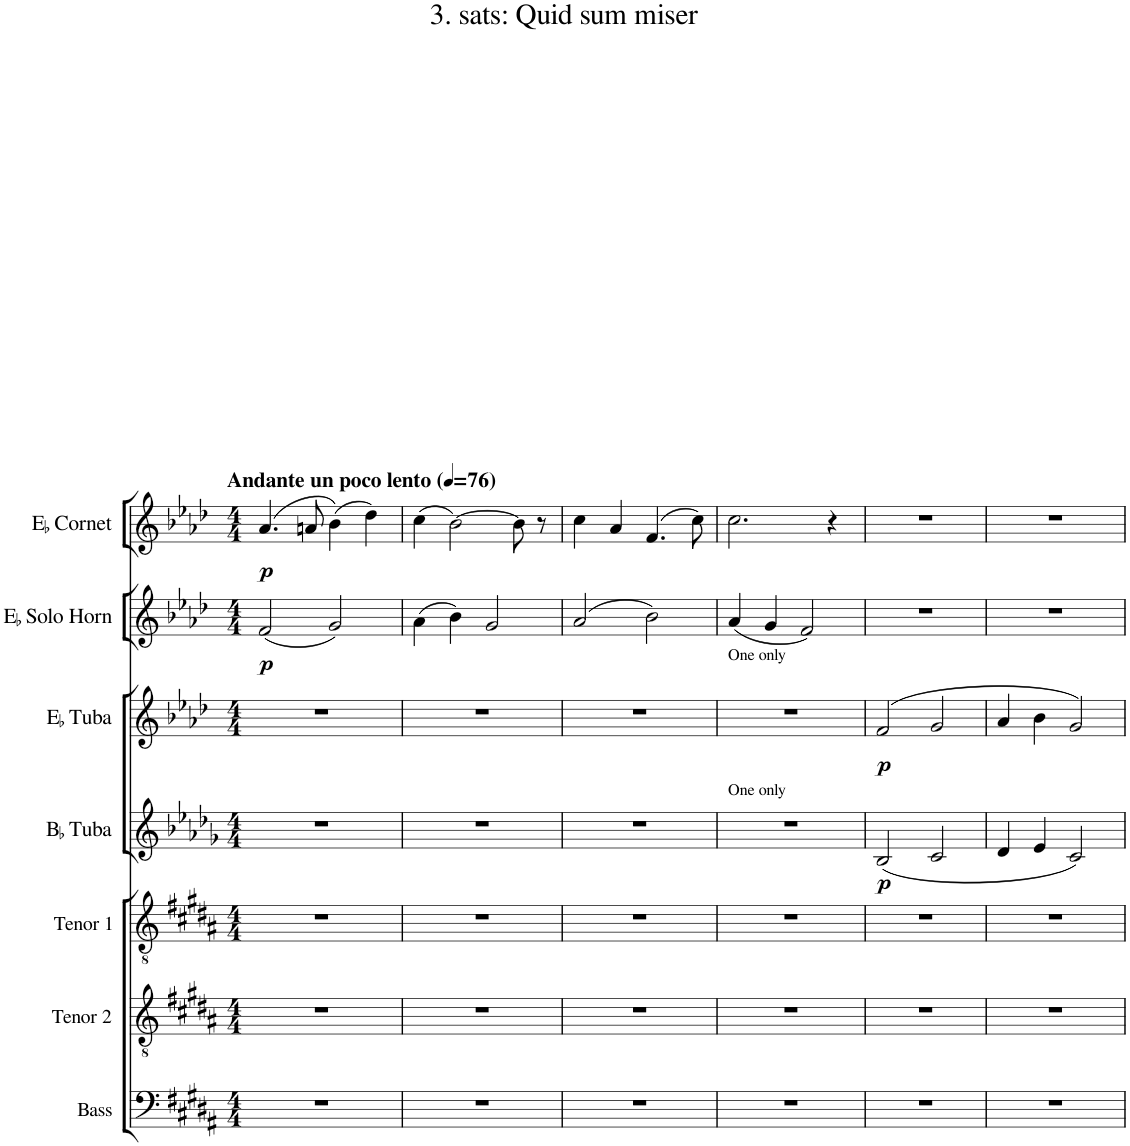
**kern	**kern	**kern	**kern	**dynam	**kern	**dynam	**kern	**dynam	**kern	**dynam
*part7	*part6	*part5	*part4	*part4	*part3	*part3	*part2	*part2	*part1	*part1
*staff7	*staff6	*staff5	*staff4	*staff4	*staff3	*staff3	*staff2	*staff2	*staff1	*staff1
*I"Bass	*I"Tenor 2	*I"Tenor 1	*I"BaccidentalFlat Tuba	*	*I"EaccidentalFlat Tuba	*	*I"EaccidentalFlat Solo Horn	*	*I"EaccidentalFlat Cornet	*
*I'B.	*I'T. 2	*I'T. 1	*I'BaccidentalFlat Tu.	*	*I'EaccidentalFlat Tu.	*	*I'Solo Hn.	*	*I'EaccidentalFlat Cnt.	*
*clefF4	*clefGv2	*clefGv2	*clefG2	*	*clefG2	*	*clefG2	*	*clefG2	*
*	*	*	*Trd15c26	*	*Trd12c21	*	*Trd5c9	*	*Trd-2c-3	*
*k[f#c#g#d#a#]	*k[f#c#g#d#a#]	*k[f#c#g#d#a#]	*k[b-e-a-d-g-]	*	*k[b-e-a-d-]	*	*k[b-e-a-d-]	*	*k[b-e-a-d-]	*
*M4/4	*M4/4	*M4/4	*M4/4	*	*M4/4	*	*M4/4	*	*M4/4	*
*MM76	*MM76	*MM76	*MM76	*	*MM76	*	*MM76	*	*MM76	*
=1	=1	=1	=1	=1	=1	=1	=1	=1	=1	=1
!	!	!	!	!	!	!	!	!	!LO:TX:a:B:t=Andante un poco lento	!
!	!	!	!	!	!	!	!	!LO:DY:b	!	!LO:DY:b
1r	1r	1r	1r	.	1r	.	(2f/	p	(4.a-/	p
.	.	.	.	.	.	.	.	.	8an/	.
.	.	.	.	.	.	.	2g/)	.	(4b-\)	.
.	.	.	.	.	.	.	.	.	4dd-\)	.
=2	=2	=2	=2	=2	=2	=2	=2	=2	=2	=2
1r	1r	1r	1r	.	1r	.	(4a-\	.	(4cc\	.
.	.	.	.	.	.	.	4b-\)	.	[2b-\)	.
.	.	.	.	.	.	.	2g/	.	.	.
.	.	.	.	.	.	.	.	.	8b-\]	.
.	.	.	.	.	.	.	.	.	8r	.
=3	=3	=3	=3	=3	=3	=3	=3	=3	=3	=3
1r	1r	1r	1r	.	1r	.	(2a-/	.	4cc\	.
.	.	.	.	.	.	.	.	.	4a-/	.
.	.	.	.	.	.	.	2b-\)	.	(4.f/	.
.	.	.	.	.	.	.	.	.	8cc\)	.
=4	=4	=4	=4	=4	=4	=4	=4	=4	=4	=4
!	!	!	!	!	!LO:TX:a:t=One only	!	!	!	!	!
!	!	!	!LO:TX:a:t=One only	!	!	!	!	!	!	!
1r	1r	1r	1r	.	1r	.	(4a-/	.	2.cc\	.
.	.	.	.	.	.	.	4g/	.	.	.
.	.	.	.	.	.	.	2f/)	.	.	.
.	.	.	.	.	.	.	.	.	4r	.
=5	=5	=5	=5	=5	=5	=5	=5	=5	=5	=5
!	!	!	!	!LO:DY:b	!	!LO:DY:b	!	!	!	!
1r	1r	1r	(2B-/	p	(2f/	p	1r	.	1r	.
.	.	.	2c/	.	2g/	.	.	.	.	.
=6	=6	=6	=6	=6	=6	=6	=6	=6	=6	=6
1r	1r	1r	4d-/	.	4a-/	.	1r	.	1r	.
.	.	.	4e-/	.	4b-\	.	.	.	.	.
.	.	.	2c/)	.	2g/)	.	.	.	.	.
=	=	=	=	=	=	=	=	=	=	=
*-	*-	*-	*-	*-	*-	*-	*-	*-	*-	*-
